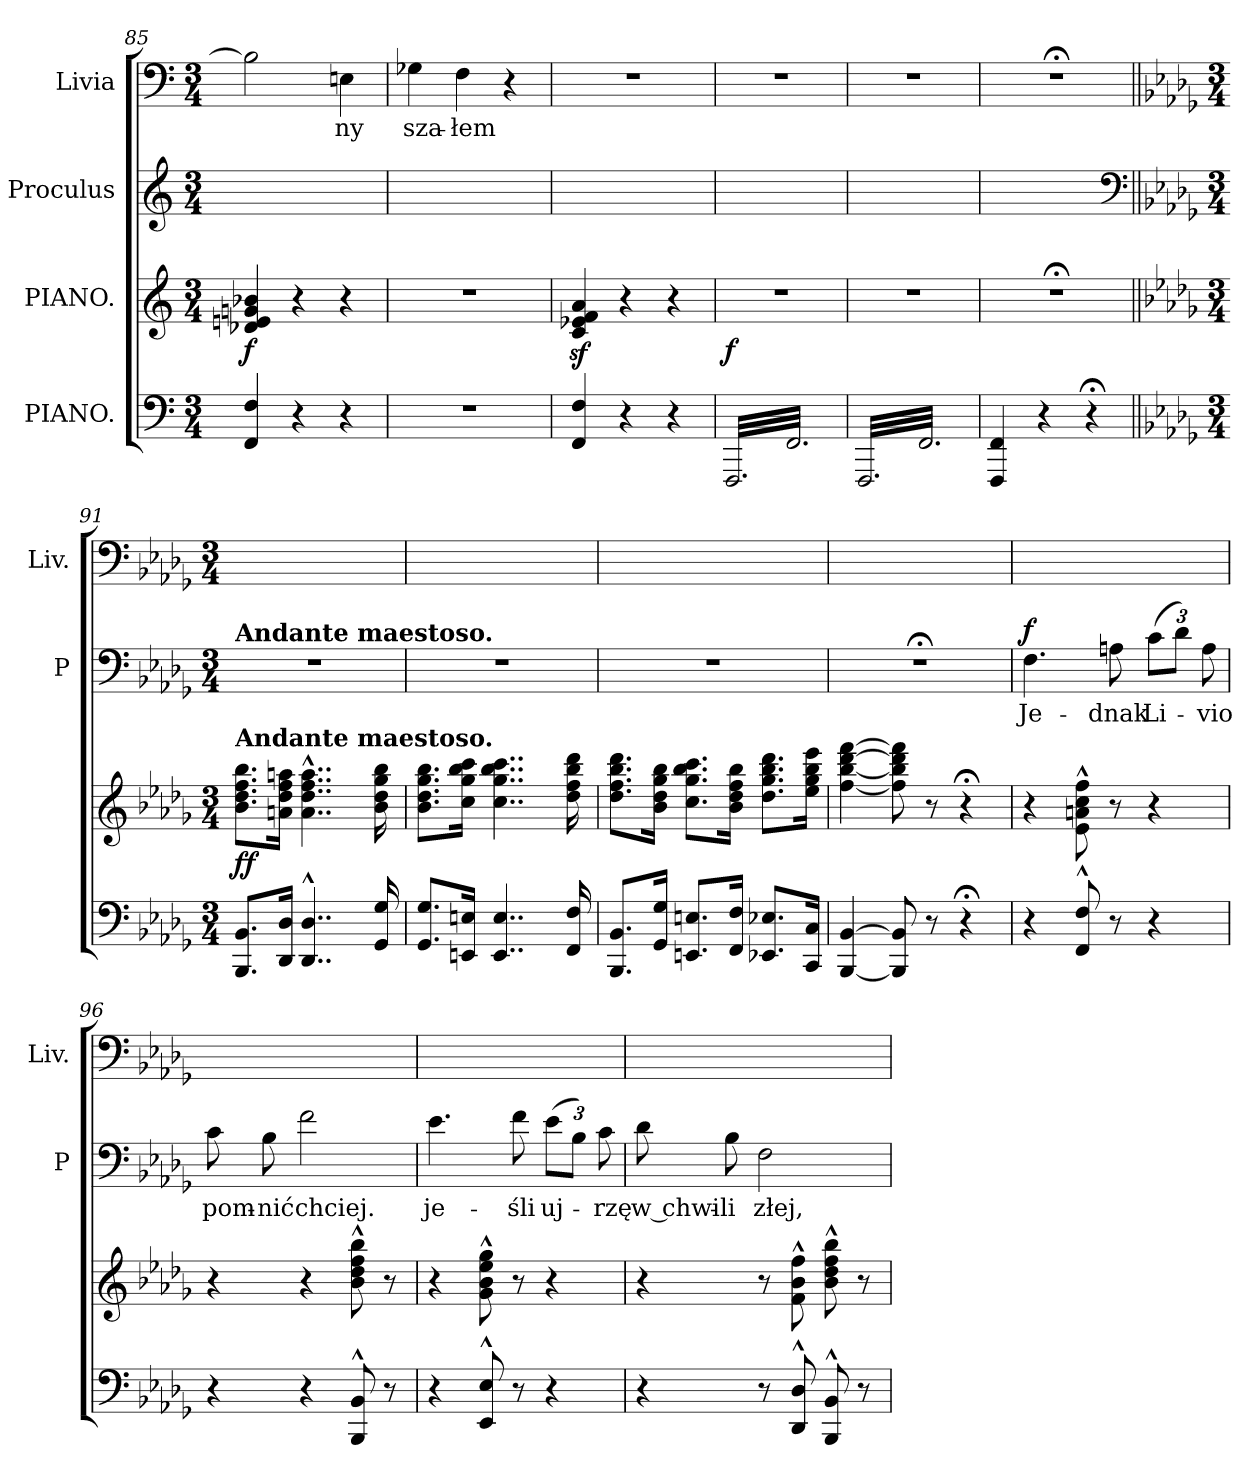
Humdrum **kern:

**kern	**kern	**dynam	**kern	**text	**dynam	**kern	**text
*part4	*part3	*part3	*part2	*part2	*part2	*part1	*part1
*staff4	*staff3	*staff3	*staff2	*staff2	*staff2	*staff1	*staff1
*I"PIANO.	*I"PIANO.	*	*I"Proculus	*	*	*I"Livia	*
*	*	*	*I'P	*	*	*I'Liv.	*
*clefF4	*clefG2	*	*clefG2	*	*	*clefF4	*
*k[]	*k[]	*	*k[]	*	*	*k[]	*
*M3/4	*M3/4	*	*M3/4	*	*	*M3/4	*
=85	=85	=85	=85	=85	=85	=85	=85
4FF/ 4F/	4d-X/ 4en/ 4gn/ 4b-X/	f	2.ryy	.	.	2B-\]	.
4r	4r	.	.	.	.	.	.
4r	4r	.	.	.	.	4En\	-ny
=86	=86	=86	=86	=86	=86	=86	=86
2.r	2.r	.	2.ryy	.	.	4G-X\	sza-
.	.	.	.	.	.	4F\	-łem
.	.	.	.	.	.	4r	.
=87	=87	=87	=87	=87	=87	=87	=87
4FF/ 4F/	4cz/ 4e-Xz/ 4fz/ 4az/	.	2.ryy	.	.	2.r	.
4r	4r	.	.	.	.	.	.
4r	4r	.	.	.	.	.	.
=88	=88	=88	=88	=88	=88	=88	=88
*tremolo	*	*	*	*	*	*	*
32FFF/LLL	2.r	f	2.ryy	.	.	2.r	.
32FF/	.	.	.	.	.	.	.
32FFF/	.	.	.	.	.	.	.
32FF/	.	.	.	.	.	.	.
32FFF/	.	.	.	.	.	.	.
32FF/	.	.	.	.	.	.	.
32FFF/	.	.	.	.	.	.	.
32FF/	.	.	.	.	.	.	.
32FFF/	.	.	.	.	.	.	.
32FF/	.	.	.	.	.	.	.
32FFF/	.	.	.	.	.	.	.
32FF/	.	.	.	.	.	.	.
32FFF/	.	.	.	.	.	.	.
32FF/	.	.	.	.	.	.	.
32FFF/	.	.	.	.	.	.	.
32FF/	.	.	.	.	.	.	.
32FFF/	.	.	.	.	.	.	.
32FF/	.	.	.	.	.	.	.
32FFF/	.	.	.	.	.	.	.
32FF/	.	.	.	.	.	.	.
32FFF/	.	.	.	.	.	.	.
32FF/	.	.	.	.	.	.	.
32FFF/	.	.	.	.	.	.	.
32FF/JJJ	.	.	.	.	.	.	.
=89	=89	=89	=89	=89	=89	=89	=89
32FFF/LLL	2.r	.	2.ryy	.	.	2.r	.
32FF/	.	.	.	.	.	.	.
32FFF/	.	.	.	.	.	.	.
32FF/	.	.	.	.	.	.	.
32FFF/	.	.	.	.	.	.	.
32FF/	.	.	.	.	.	.	.
32FFF/	.	.	.	.	.	.	.
32FF/	.	.	.	.	.	.	.
32FFF/	.	.	.	.	.	.	.
32FF/	.	.	.	.	.	.	.
32FFF/	.	.	.	.	.	.	.
32FF/	.	.	.	.	.	.	.
32FFF/	.	.	.	.	.	.	.
32FF/	.	.	.	.	.	.	.
32FFF/	.	.	.	.	.	.	.
32FF/	.	.	.	.	.	.	.
32FFF/	.	.	.	.	.	.	.
32FF/	.	.	.	.	.	.	.
32FFF/	.	.	.	.	.	.	.
32FF/	.	.	.	.	.	.	.
32FFF/	.	.	.	.	.	.	.
32FF/	.	.	.	.	.	.	.
32FFF/	.	.	.	.	.	.	.
32FF/JJJ	.	.	.	.	.	.	.
*Xtremolo	*	*	*	*	*	*	*
=90	=90	=90	=90	=90	=90	=90	=90
4FFF/ 4FF/	2.r;<	.	2.ryy	.	.	2.r;<	.
.	.	.	.	.	.	.	.
.	.	.	.	.	.	.	.
.	.	.	.	.	.	.	.
.	.	.	.	.	.	.	.
.	.	.	.	.	.	.	.
.	.	.	.	.	.	.	.
.	.	.	.	.	.	.	.
4r	.	.	.	.	.	.	.
.	.	.	.	.	.	.	.
.	.	.	.	.	.	.	.
.	.	.	.	.	.	.	.
4r;<	.	.	.	.	.	.	.
*	*	*	*clefF4	*	*	*	*
=91||	=91||	=91||	=91||	=91||	=91||	=91||	=91||
*k[b-e-a-d-g-]	*k[b-e-a-d-g-]	*	*k[b-e-a-d-g-]	*	*	*k[b-e-a-d-g-]	*
*M3/4	*M3/4	*	*M3/4	*	*	*M3/4	*
!	!	!	!LO:TX:a:B:t=Andante maestoso.	!	!	!	!
!	!LO:TX:a:B:t=Andante maestoso.	!	!	!	!	!	!
8.BBB-/ 8.BB-/L	8.b-\ 8.dd-\ 8.ff\ 8.bb-\L	ff	2.r	.	.	2.ryy	.
16DD-/ 16D-/Jk	16an\ 16dd-\ 16ff\ 16aan\Jk	.	.	.	.	.	.
4..DD-^^/ 4..D-^^/	4..a^^\ 4..dd-^^\ 4..ff^^\ 4..aa^^\	.	.	.	.	.	.
16GG-/ 16G-/	16b-\ 16dd-\ 16gg-\ 16bb-\	.	.	.	.	.	.
=92	=92	=92	=92	=92	=92	=92	=92
8.GG-/ 8.G-/L	8.b-\ 8.dd-\ 8.gg-\ 8.bb-\L	.	2.r	.	.	2.ryy	.
16EEn/ 16En/Jk	16cc\ 16gg-\ 16bb-\ 16ccc\Jk	.	.	.	.	.	.
4..EE/ 4..E/	4..cc\ 4..gg-\ 4..bb-\ 4..ccc\	.	.	.	.	.	.
16FF/ 16F/	16dd-\ 16ff\ 16bb-\ 16ddd-\	.	.	.	.	.	.
=93	=93	=93	=93	=93	=93	=93	=93
8.BBB-/ 8.BB-/L	8.dd-\ 8.ff\ 8.bb-\ 8.ddd-\L	.	2.r	.	.	2.ryy	.
16GG-/ 16G-/Jk	16b-\ 16dd-\ 16gg-\ 16bb-\Jk	.	.	.	.	.	.
8.EEn/ 8.En/L	8.cc\ 8.gg-\ 8.bb-\ 8.ccc\L	.	.	.	.	.	.
16FF/ 16F/Jk	16b-\ 16dd-\ 16ff\ 16bb-\Jk	.	.	.	.	.	.
8.EE-X/ 8.E-X/L	8.dd-\ 8.gg-\ 8.bb-\ 8.ddd-\L	.	.	.	.	.	.
16CC/ 16C/Jk	16ee-\ 16gg-\ 16bb-\ 16eee-\Jk	.	.	.	.	.	.
=94	=94	=94	=94	=94	=94	=94	=94
[4BBB-/ [4BB-/	[4ff\ [4bb-\ [4ddd-\ [4fff\	.	2.r;<	.	.	2.ryy	.
8BBB-]/ 8BB-]/	8ff]\ 8bb-]\ 8ddd-]\ 8fff]\	.	.	.	.	.	.
8r	8r	.	.	.	.	.	.
4r;<	4r;<	.	.	.	.	.	.
=95	=95	=95	=95	=95	=95	=95	=95
!	!	!	!	!	!LO:DY:a	!	!
4r	4r	.	4.F\	Je-	f	2.ryy	.
8FF^^/ 8F^^/	8e-^^\ 8an^^\ 8cc^^\ 8ff^^\	.	.	.	.	.	.
8r	8r	.	8An\	-dnak	.	.	.
*	*	*	*Xbrackettup	*	*	*	*
4r	4r	.	(12c\L	Li-	.	.	.
.	.	.	12d-\J)	.	.	.	.
.	.	.	12A\	-vio	.	.	.
=96	=96	=96	=96	=96	=96	=96	=96
4r	4r	.	8c\	pom-	.	2.ryy	.
.	.	.	8B-\	-nić	.	.	.
4r	4r	.	2f\	chciej.	.	.	.
8BBB-^^/ 8BB-^^/	8b-^^\ 8dd-^^\ 8ff^^\ 8bb-^^\	.	.	.	.	.	.
8r	8r	.	.	.	.	.	.
=97	=97	=97	=97	=97	=97	=97	=97
4r	4r	.	4.e-\	je-	.	2.ryy	.
8EE-^^/ 8E-^^/	8g-^^\ 8b-^^\ 8ee-^^\ 8gg-^^\	.	.	.	.	.	.
8r	8r	.	8f\	-śli	.	.	.
4r	4r	.	(12e-\L	uj-	.	.	.
.	.	.	12B-\J)	.	.	.	.
.	.	.	12c\	-rzę	.	.	.
=98	=98	=98	=98	=98	=98	=98	=98
4r	4r	.	8d-\	w chwi-	.	2.ryy	.
.	.	.	8B-\	-li	.	.	.
8r	8r	.	2F\	złej,	.	.	.
8DD-^^/ 8D-^^/	8f^^\ 8b-^^\ 8ff^^\	.	.	.	.	.	.
8BBB-^^/ 8BB-^^/	8b-^^\ 8dd-^^\ 8ff^^\ 8bb-^^\	.	.	.	.	.	.
8r	8r	.	.	.	.	.	.
=	=	=	=	=	=	=	=
*-	*-	*-	*-	*-	*-	*-	*-
